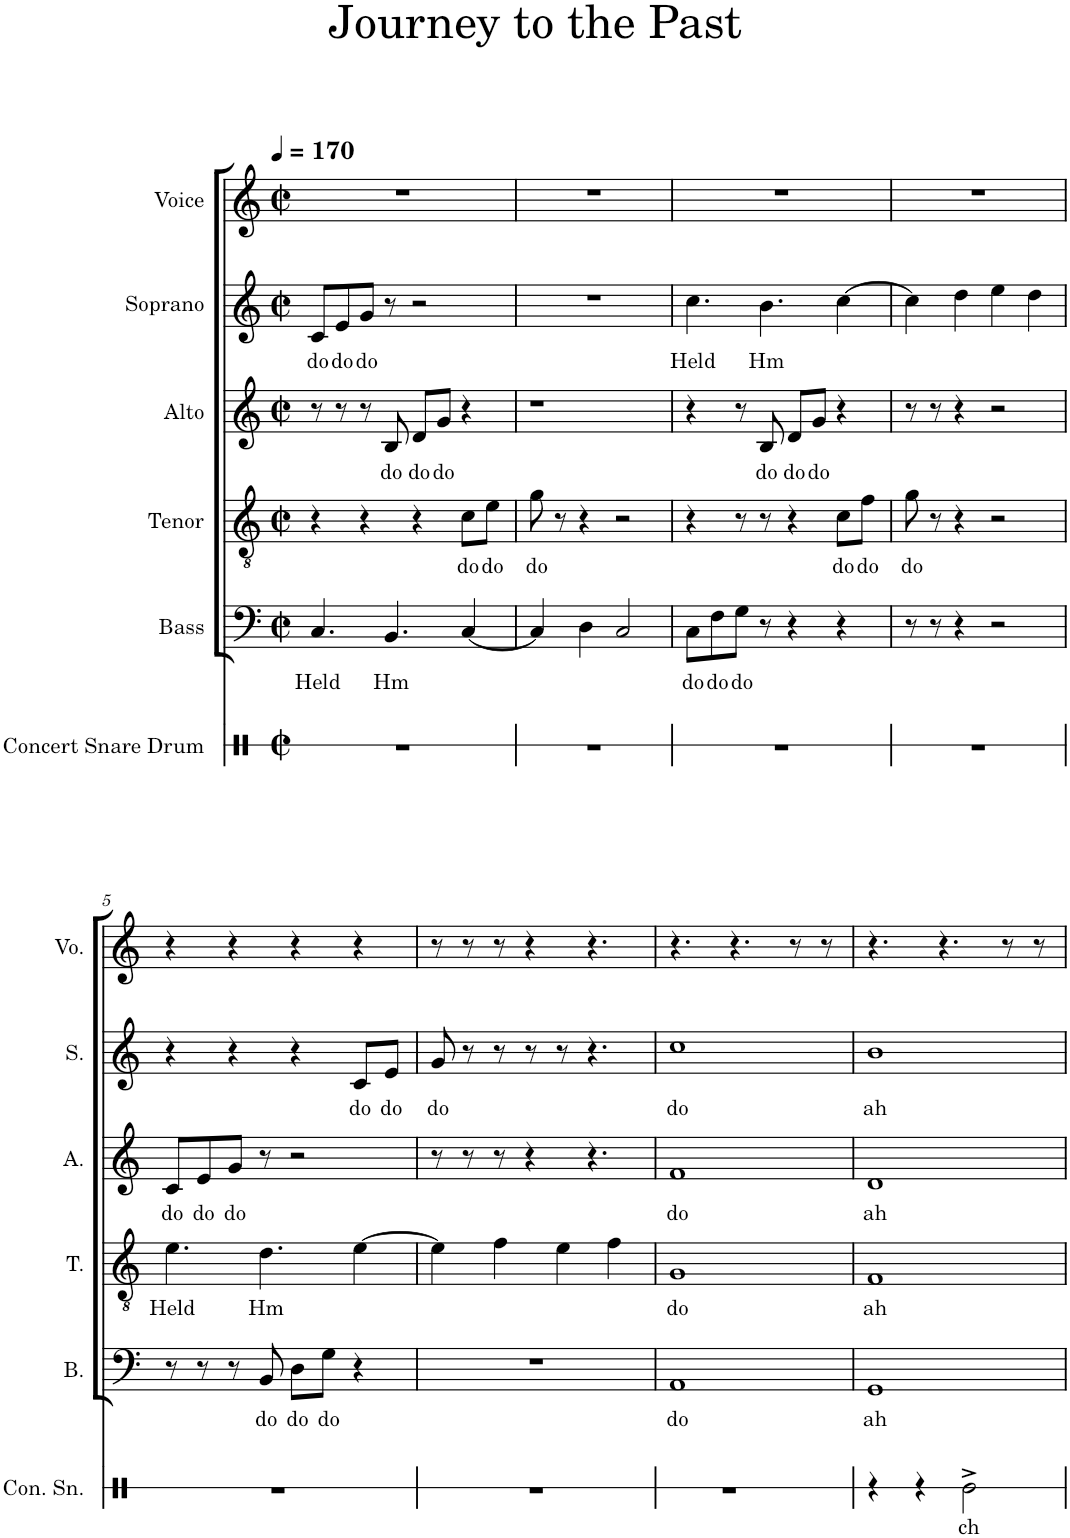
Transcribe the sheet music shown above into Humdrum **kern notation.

**kern	**text	**kern	**text	**kern	**text	**kern	**text	**kern	**text	**kern
*part6	*part6	*part5	*part5	*part4	*part4	*part3	*part3	*part2	*part2	*part1
*staff6	*staff6	*staff5	*staff5	*staff4	*staff4	*staff3	*staff3	*staff2	*staff2	*staff1
*I"Concert Snare Drum	*	*I"Bass	*	*I"Tenor	*	*I"Alto	*	*I"Soprano	*	*I"Voice
*I'Con. Sn.	*	*I'B.	*	*I'T.	*	*I'A.	*	*I'S.	*	*I'Vo.
*stria1	*	*	*	*	*	*	*	*	*	*
*clefX	*	*clefF4	*	*clefGv2	*	*clefG2	*	*clefG2	*	*clefG2
*k[]	*	*k[]	*	*k[]	*	*k[]	*	*k[]	*	*k[]
*M2/2	*	*M2/2	*	*M2/2	*	*M2/2	*	*M2/2	*	*M2/2
*met(c|)	*	*met(c|)	*	*met(c|)	*	*met(c|)	*	*met(c|)	*	*met(c|)
*MM170	*	*MM170	*	*MM170	*	*MM170	*	*MM170	*	*MM170
=1	=1	=1	=1	=1	=1	=1	=1	=1	=1	=1
!	!	!	!LO:LY:b	!	!	!	!	!	!LO:LY:b	!
1r	.	4.C/	Held	4r	.	8r	.	8c/L	do	1r
!	!	!	!	!	!	!	!	!	!LO:LY:b	!
.	.	.	.	.	.	8r	.	8e/	do	.
!	!	!	!	!	!	!	!	!	!LO:LY:b	!
.	.	.	.	4r	.	8r	.	8g/J	do	.
!	!	!	!LO:LY:b	!	!	!	!LO:LY:b	!	!	!
.	.	4.BB/	Hm	.	.	8B/	do	8r	.	.
!	!	!	!	!	!	!	!LO:LY:b	!	!	!
.	.	.	.	4r	.	8d/L	do	2r	.	.
!	!	!	!	!	!	!	!LO:LY:b	!	!	!
.	.	.	.	.	.	8g/J	do	.	.	.
!	!	!	!	!	!LO:LY:b	!	!	!	!	!
.	.	[4C/	.	8c\L	do	4r	.	.	.	.
!	!	!	!	!	!LO:LY:b	!	!	!	!	!
.	.	.	.	8e\J	do	.	.	.	.	.
=2	=2	=2	=2	=2	=2	=2	=2	=2	=2	=2
!	!	!	!	!	!LO:LY:b	!	!	!	!	!
1r	.	4C/]	.	8g\	do	1r	.	1r	.	1r
.	.	.	.	8r	.	.	.	.	.	.
.	.	4D\	.	4r	.	.	.	.	.	.
.	.	2C/	.	2r	.	.	.	.	.	.
=3	=3	=3	=3	=3	=3	=3	=3	=3	=3	=3
!	!	!	!LO:LY:b	!	!	!	!	!	!LO:LY:b	!
1r	.	8C\L	do	4r	.	4r	.	4.cc\	Held	1r
!	!	!	!LO:LY:b	!	!	!	!	!	!	!
.	.	8F\	do	.	.	.	.	.	.	.
!	!	!	!LO:LY:b	!	!	!	!	!	!	!
.	.	8G\J	do	8r	.	8r	.	.	.	.
!	!	!	!	!	!	!	!LO:LY:b	!	!LO:LY:b	!
.	.	8r	.	8r	.	8B/	do	4.b\	Hm	.
!	!	!	!	!	!	!	!LO:LY:b	!	!	!
.	.	4r	.	4r	.	8d/L	do	.	.	.
!	!	!	!	!	!	!	!LO:LY:b	!	!	!
.	.	.	.	.	.	8g/J	do	.	.	.
!	!	!	!	!	!LO:LY:b	!	!	!	!	!
.	.	4r	.	8c\L	do	4r	.	[4cc\	.	.
!	!	!	!	!	!LO:LY:b	!	!	!	!	!
.	.	.	.	8f\J	do	.	.	.	.	.
=4	=4	=4	=4	=4	=4	=4	=4	=4	=4	=4
!	!	!	!	!	!LO:LY:b	!	!	!	!	!
1r	.	8r	.	8g\	do	8r	.	4cc\]	.	1r
.	.	8r	.	8r	.	8r	.	.	.	.
.	.	4r	.	4r	.	4r	.	4dd\	.	.
.	.	2r	.	2r	.	2r	.	4ee\	.	.
.	.	.	.	.	.	.	.	4dd\	.	.
!!LO:LB:g=z
=5	=5	=5	=5	=5	=5	=5	=5	=5	=5	=5
!	!	!	!	!	!LO:LY:b	!	!LO:LY:b	!	!	!
1r	.	8r	.	4.e\	Held	8c/L	do	4r	.	4r
!	!	!	!	!	!	!	!LO:LY:b	!	!	!
.	.	8r	.	.	.	8e/	do	.	.	.
!	!	!	!	!	!	!	!LO:LY:b	!	!	!
.	.	8r	.	.	.	8g/J	do	4r	.	4r
!	!	!	!LO:LY:b	!	!LO:LY:b	!	!	!	!	!
.	.	8BB/	do	4.d\	Hm	8r	.	.	.	.
!	!	!	!LO:LY:b	!	!	!	!	!	!	!
.	.	8D\L	do	.	.	2r	.	4r	.	4r
!	!	!	!LO:LY:b	!	!	!	!	!	!	!
.	.	8G\J	do	.	.	.	.	.	.	.
!	!	!	!	!	!	!	!	!	!LO:LY:b	!
.	.	4r	.	[4e\	.	.	.	8c/L	do	4r
!	!	!	!	!	!	!	!	!	!LO:LY:b	!
.	.	.	.	.	.	.	.	8e/J	do	.
=6	=6	=6	=6	=6	=6	=6	=6	=6	=6	=6
!	!	!	!	!	!	!	!	!	!LO:LY:b	!
1r	.	1r	.	4e\]	.	8r	.	8g/	do	8r
.	.	.	.	.	.	8r	.	8r	.	8r
.	.	.	.	4f\	.	8r	.	8r	.	8r
.	.	.	.	.	.	4r	.	8r	.	4r
.	.	.	.	4e\	.	.	.	8r	.	.
.	.	.	.	.	.	4.r	.	4.r	.	4.r
.	.	.	.	4f\	.	.	.	.	.	.
=7	=7	=7	=7	=7	=7	=7	=7	=7	=7	=7
!	!	!	!LO:LY:b	!	!LO:LY:b	!	!LO:LY:b	!	!LO:LY:b	!
1r	.	1AA	do	1G	do	1f	do	1cc	do	4.r
.	.	.	.	.	.	.	.	.	.	4.r
.	.	.	.	.	.	.	.	.	.	8r
.	.	.	.	.	.	.	.	.	.	8r
=8	=8	=8	=8	=8	=8	=8	=8	=8	=8	=8
!	!	!	!LO:LY:b	!	!LO:LY:b	!	!LO:LY:b	!	!LO:LY:b	!
4r	.	1GG	ah	1F	ah	1d	ah	1b	ah	4.r
4r	.	.	.	.	.	.	.	.	.	.
.	.	.	.	.	.	.	.	.	.	4.r
!	!LO:LY:b	!	!	!	!	!	!	!	!	!
2Re^\	ch	.	.	.	.	.	.	.	.	.
.	.	.	.	.	.	.	.	.	.	8r
.	.	.	.	.	.	.	.	.	.	8r
=	=	=	=	=	=	=	=	=	=	=
*-	*-	*-	*-	*-	*-	*-	*-	*-	*-	*-
